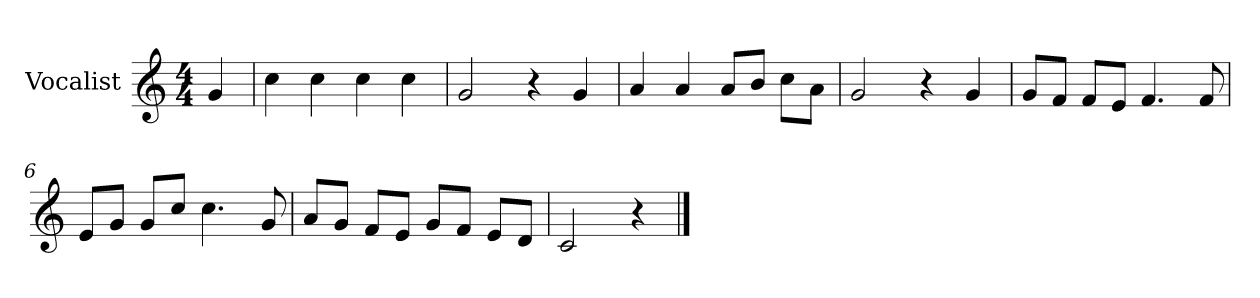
**kern
*part1
*staff1
*I"Vocalist
*k[]
*C:
*M4/4
=
4g
=1
4cc
4cc
4cc
4cc
=2
2g
4r
4g
=3
4a
4a
8aL
8bJ
8ccL
8aJ
=4
2g
4r
4g
=5
8gL
8fJ
8fL
8eJ
4.f
8f
=6
8eL
8gJ
8gL
8ccJ
4.cc
8g
=7
8aL
8gJ
8fL
8eJ
8gL
8fJ
8eL
8dJ
=8
2c
4r
==
*-
